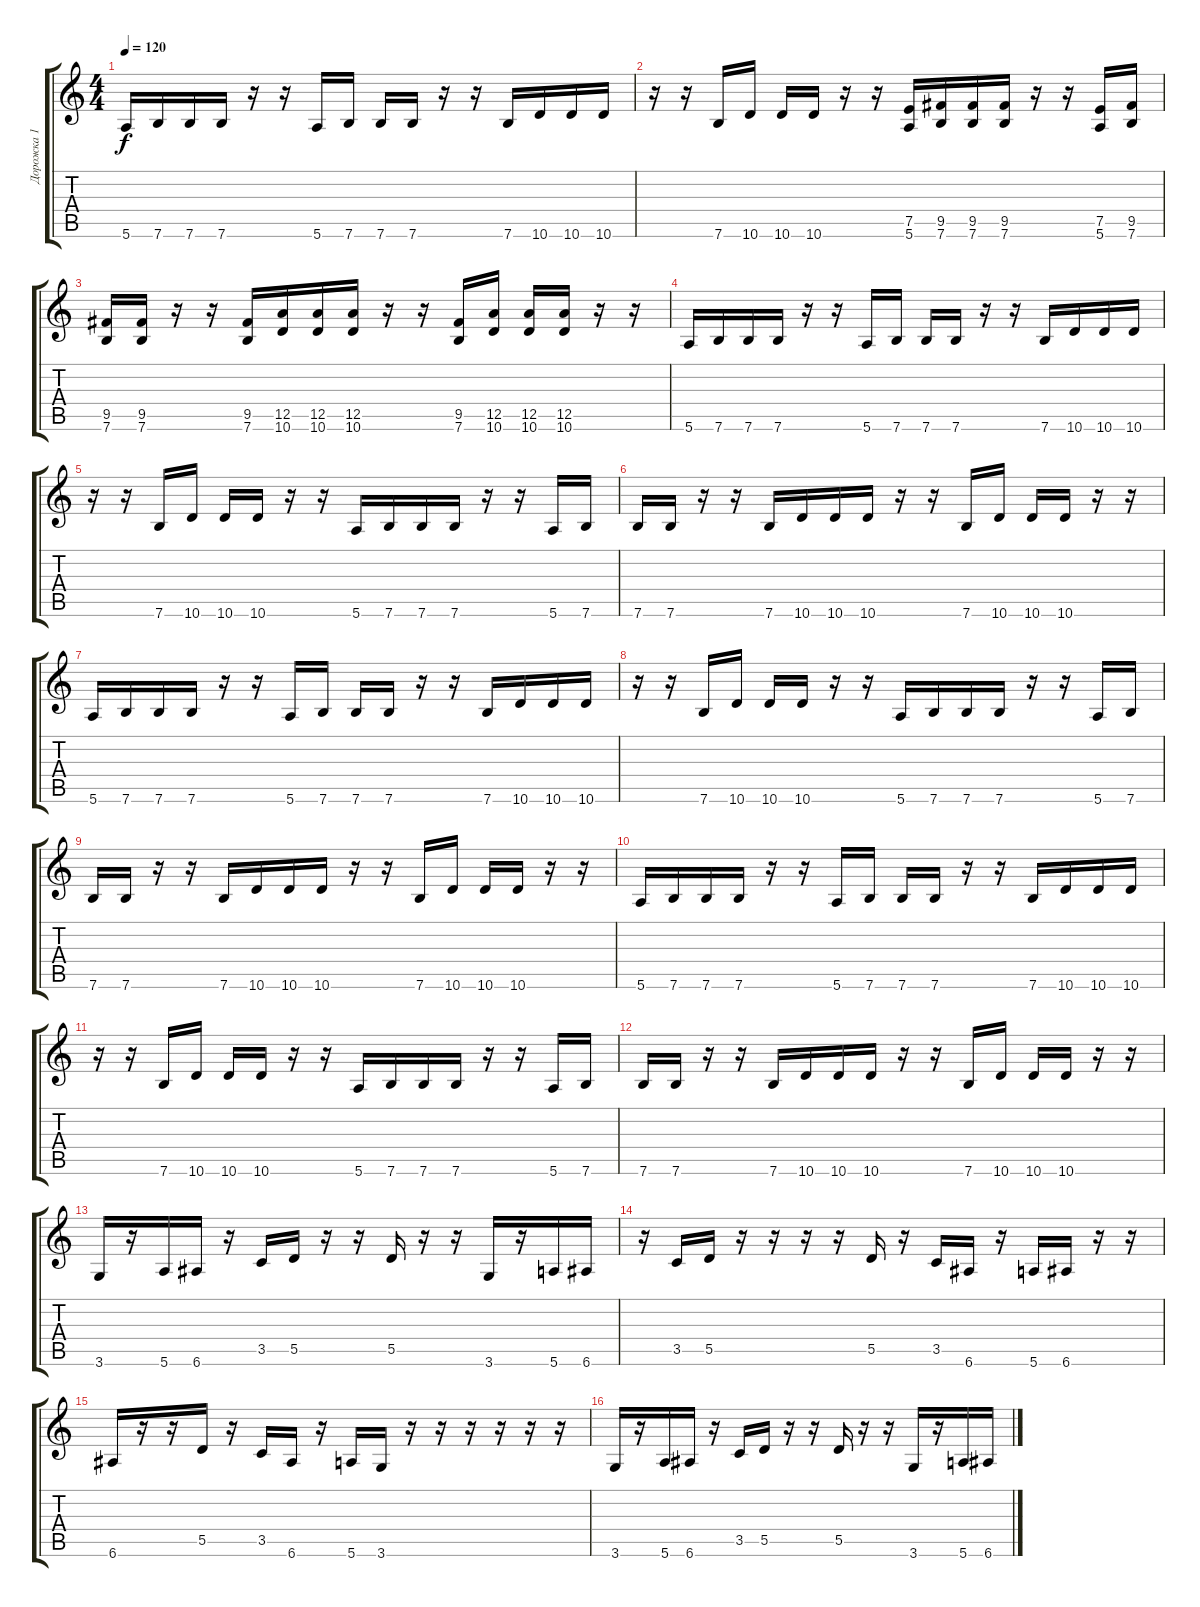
\track ("Дорожка 1" "Дорожка 1") {instrument distortionguitar}
\staff {score tabs}
\tuning (E4 B3 G3 D3 A2 E2) {hide}
\ts (4 4)
\tempo 120
\clef g2
\ks c
5.6.16{dy f balance 0 instrument distortionguitar} 7.6.16 7.6.16 7.6.16 r.16 r.16 5.6.16 7.6.16 7.6.16 7.6.16 r.16 r.16 7.6.16 10.6.16 10.6.16 10.6.16 |
r.16 r.16 7.6.16 10.6.16 10.6.16 10.6.16 r.16 r.16 (7.5 5.6).16{balance 8} (9.5 7.6).16 (9.5 7.6).16 (9.5 7.6).16 r.16 r.16 (7.5 5.6).16 (9.5 7.6).16 |
(9.5 7.6).16 (9.5 7.6).16 r.16 r.16 (9.5 7.6).16 (12.5 10.6).16 (12.5 10.6).16 (12.5 10.6).16 r.16 r.16 (9.5 7.6).16 (12.5 10.6).16 (12.5 10.6).16 (12.5 10.6).16 r.16 r.16 |
5.6.16 7.6.16 7.6.16 7.6.16 r.16 r.16 5.6.16 7.6.16 7.6.16 7.6.16 r.16 r.16 7.6.16 10.6.16 10.6.16 10.6.16 |
r.16 r.16 7.6.16 10.6.16 10.6.16 10.6.16 r.16 r.16 5.6.16 7.6.16 7.6.16 7.6.16 r.16 r.16 5.6.16 7.6.16 |
7.6.16 7.6.16 r.16 r.16 7.6.16 10.6.16 10.6.16 10.6.16 r.16 r.16 7.6.16 10.6.16 10.6.16 10.6.16 r.16 r.16 |
5.6.16 7.6.16 7.6.16 7.6.16 r.16 r.16 5.6.16 7.6.16 7.6.16 7.6.16 r.16 r.16 7.6.16 10.6.16 10.6.16 10.6.16 |
r.16 r.16 7.6.16 10.6.16 10.6.16 10.6.16 r.16 r.16 5.6.16 7.6.16 7.6.16 7.6.16 r.16 r.16 5.6.16 7.6.16 |
7.6.16 7.6.16 r.16 r.16 7.6.16 10.6.16 10.6.16 10.6.16 r.16 r.16 7.6.16 10.6.16 10.6.16 10.6.16 r.16 r.16 |
5.6.16 7.6.16 7.6.16 7.6.16 r.16 r.16 5.6.16 7.6.16 7.6.16 7.6.16 r.16 r.16 7.6.16 10.6.16 10.6.16 10.6.16 |
r.16 r.16 7.6.16 10.6.16 10.6.16 10.6.16 r.16 r.16 5.6.16 7.6.16 7.6.16 7.6.16 r.16 r.16 5.6.16 7.6.16 |
7.6.16 7.6.16 r.16 r.16 7.6.16 10.6.16 10.6.16 10.6.16 r.16 r.16 7.6.16 10.6.16 10.6.16 10.6.16 r.16 r.16 |
3.6.16 r.16 5.6.16 6.6.16 r.16 3.5.16 5.5.16 r.16 r.16 5.5.16 r.16 r.16 3.6.16 r.16 5.6.16 6.6.16 |
r.16 3.5.16 5.5.16 r.16 r.16 r.16 r.16 5.5.16 r.16 3.5.16 6.6.16 r.16 5.6.16 6.6.16 r.16 r.16 |
6.6.16 r.16 r.16 5.5.16 r.16 3.5.16 6.6.16 r.16 5.6.16 3.6.16 r.16 r.16 r.16 r.16 r.16 r.16 |
3.6.16 r.16 5.6.16 6.6.16 r.16 3.5.16 5.5.16 r.16 r.16 5.5.16 r.16 r.16 3.6.16 r.16 5.6.16 6.6.16
